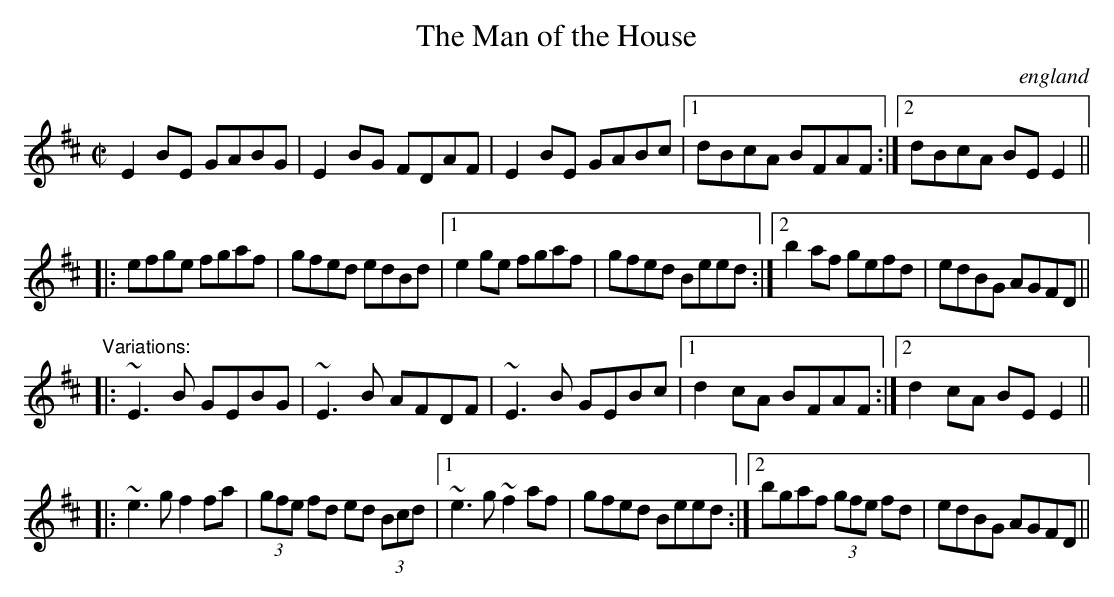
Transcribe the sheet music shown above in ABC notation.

X:1
T:Man of the House, The
O:england
M:C|
K:Edor
E2BE GABG|E2BG FDAF|E2BE GABc|1 dBcA BFAF:|2 dBcA BEE2||
|:efge fgaf|gfed edBd|1 e2ge fgaf|gfed Beed:|2 b2af gefd|edBG AGFD||
"Variations:"
|:~E3B GEBG|~E3B AFDF|~E3B GEBc|1 d2cA BFAF:|2 d2cA BEE2||
|:~e3g f2fa|(3gfe fd ed (3Bcd|1 ~e3g ~f2af|gfed Beed:|2 bgaf (3gfe fd|edBG AGFD||
